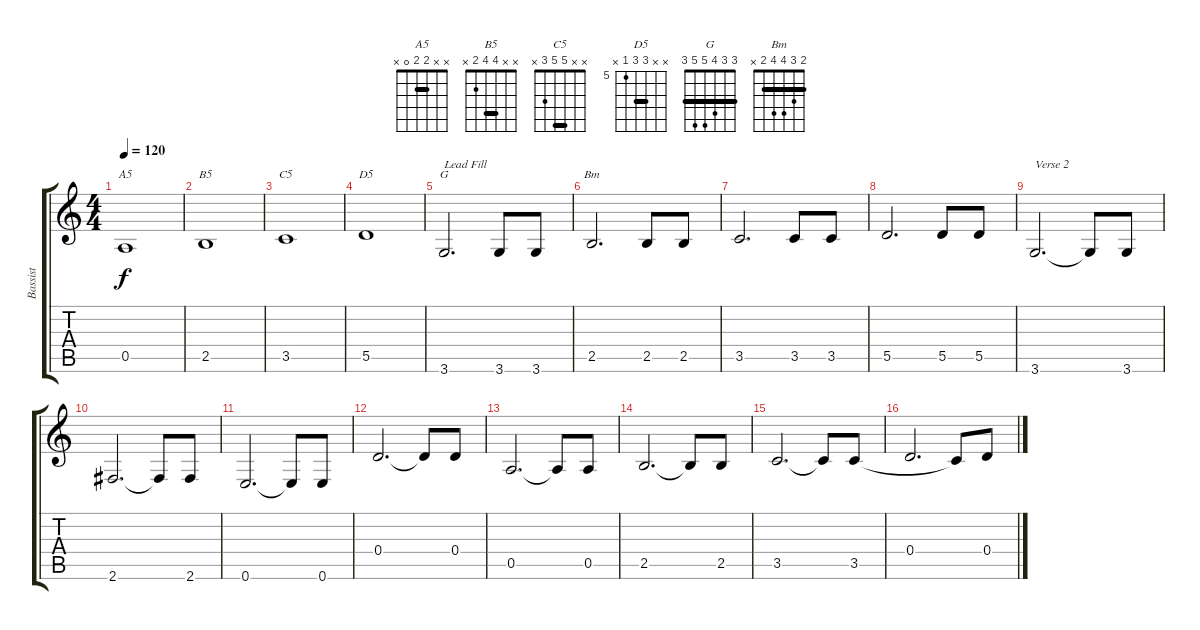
\track ("Bassist" "Bassist") {instrument electricbassfinger}
\staff {score tabs}
\tuning (E4 B3 G3 D3 A2 E2) {hide}
\chord ("A5" x x 2 2 0 x) {barre 2}
\chord ("B5" x x 4 4 2 x) {barre 4}
\chord ("C5" x x 5 5 3 x) {barre 5}
\chord ("D5" x x 7 7 5 x) {firstfret 5 barre 7}
\chord ("G" 3 3 4 5 5 3) {barre 3}
\chord ("Bm" 2 3 4 4 2 x) {barre 2}
\ts (4 4)
\tempo 120
\clef g2
\ks c
0.5.1{ch "A5" dy f} |
2.5.1{ch "B5"} |
3.5.1{ch "C5"} |
5.5.1{ch "D5"} |
3.6.2{d ch "G" txt "Lead Fill"} 3.6.8 3.6.8 |
2.5.2{d ch "Bm"} 2.5.8 2.5.8 |
3.5.2{d} 3.5.8 3.5.8 |
5.5.2{d} 5.5.8 5.5.8 |
3.6.2{d txt "Verse 2"} 3.6{t}.8 3.6.8 |
2.6.2{d} 2.6{t}.8 2.6.8 |
0.6.2{d} 0.6{t}.8 0.6.8 |
0.4.2{d} 0.4{t}.8 0.4.8 |
0.5.2{d} 0.5{t}.8 0.5.8 |
2.5.2{d} 2.5{t}.8 2.5.8 |
3.5.2{d} 3.5{t}.8 3.5.8 |
0.4.2{d} 3.5{t}.8 0.4.8
